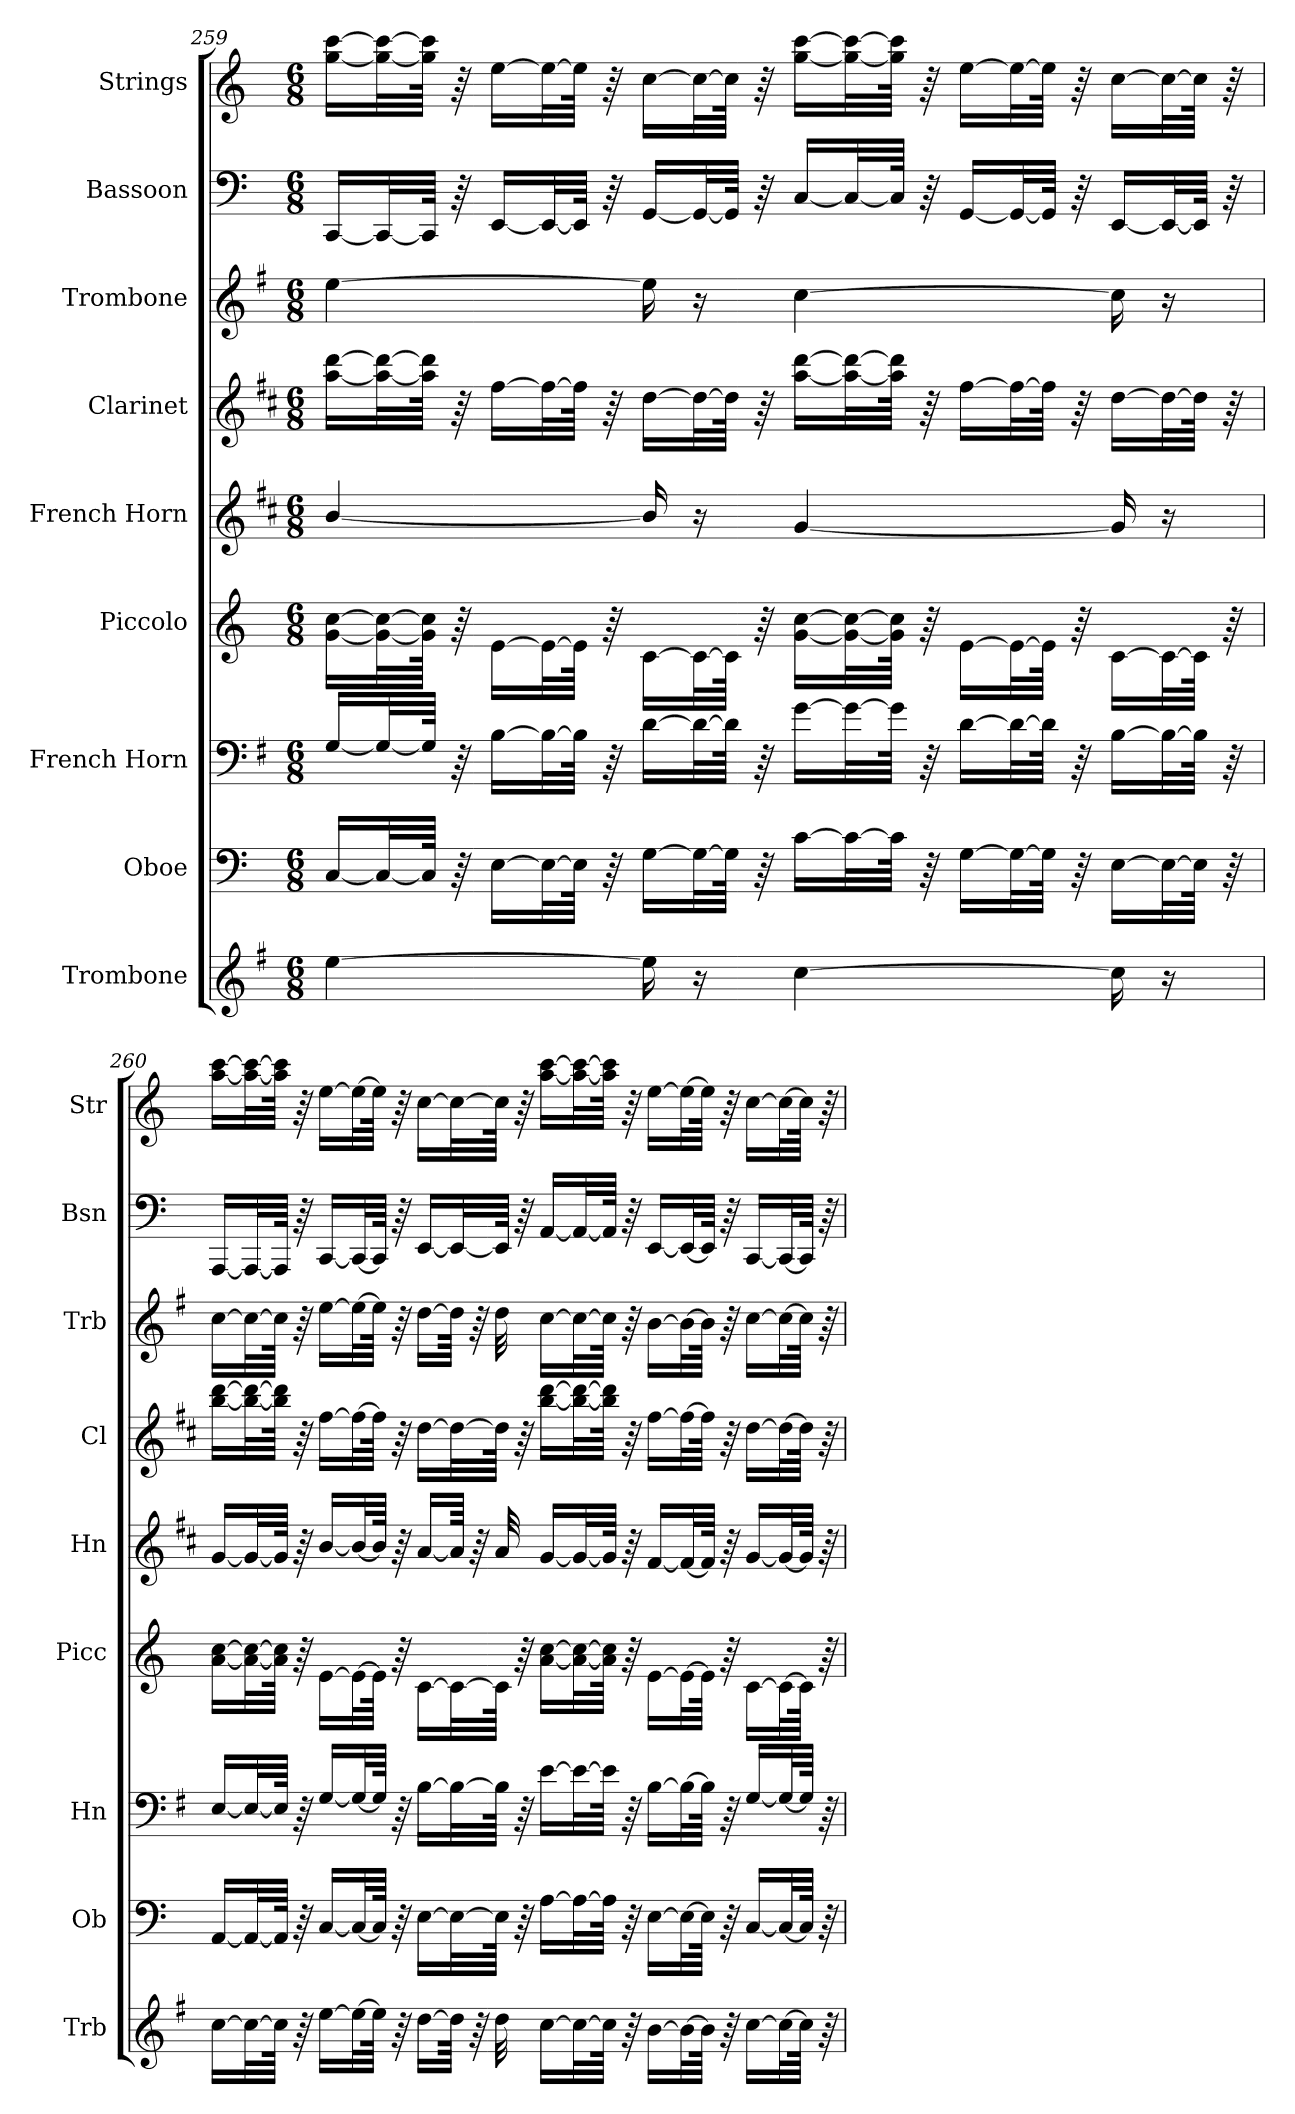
**kern	**kern	**kern	**kern	**kern	**kern	**kern	**kern	**kern
*part9	*part8	*part7	*part6	*part5	*part4	*part3	*part2	*part1
*staff9	*staff8	*staff7	*staff6	*staff5	*staff4	*staff3	*staff2	*staff1
*I"Trombone	*I"Oboe	*I"French Horn	*I"Piccolo	*I"French Horn	*I"Clarinet	*I"Trombone	*I"Bassoon	*I"Strings
*I'Trb	*I'Ob	*I'Hn	*I'Picc	*I'Hn	*I'Cl	*I'Trb	*I'Bsn	*I'Str
!!LO:PB:g=z
*clefG2	*clefF4	*clefF4	*clefG2	*clefG2	*clefG2	*clefG2	*clefF4	*clefG2
*	*	*ITrd4c7	*ITrd-7c-12	*ITrd4c7	*ITrd1c2	*	*	*
*k[f#]	*k[]	*k[]	*k[]	*k[f#]	*k[]	*k[f#]	*k[]	*k[]
*M6/8	*M6/8	*M6/8	*M6/8	*M6/8	*M6/8	*M6/8	*M6/8	*M6/8
=259	=259	=259	=259	=259	=259	=259	=259	=259
[4ee\	[16C/LL	[16C/LL	[16gg\ [16ccc\LL	[4e/	[16gg\ [16ccc\LL	[4ee\	[16CC/LL	[16gg\ [16ccc\LL
.	32C/L_	32C/L_	32gg\_ 32ccc\_L	.	32gg\_ 32ccc\_L	.	32CC/L_	32gg\_ 32ccc\_L
.	64C/JJJk]	64C/JJJk]	64gg\] 64ccc\]JJJk	.	64gg\] 64ccc\]JJJk	.	64CC/JJJk]	64gg\] 64ccc\]JJJk
.	64r	64r	64r	.	64r	.	64r	64r
.	[16E\LL	[16E\LL	[16ee\LL	.	[16ee\LL	.	[16EE/LL	[16ee\LL
.	32E\L_	32E\L_	32ee\L_	.	32ee\L_	.	32EE/L_	32ee\L_
.	64E\JJJk]	64E\JJJk]	64ee\JJJk]	.	64ee\JJJk]	.	64EE/JJJk]	64ee\JJJk]
.	64r	64r	64r	.	64r	.	64r	64r
16ee\]	[16G\LL	[16G\LL	[16cc\LL	16e/]	[16cc\LL	16ee\]	[16GG/LL	[16cc\LL
16r	32G\L_	32G\L_	32cc\L_	16r	32cc\L_	16r	32GG/L_	32cc\L_
.	64G\JJJk]	64G\JJJk]	64cc\JJJk]	.	64cc\JJJk]	.	64GG/JJJk]	64cc\JJJk]
.	64r	64r	64r	.	64r	.	64r	64r
[4cc\	[16c\LL	[16c\LL	[16gg\ [16ccc\LL	[4c/	[16gg\ [16ccc\LL	[4cc\	[16C/LL	[16gg\ [16ccc\LL
.	32c\L_	32c\L_	32gg\_ 32ccc\_L	.	32gg\_ 32ccc\_L	.	32C/L_	32gg\_ 32ccc\_L
.	64c\JJJk]	64c\JJJk]	64gg\] 64ccc\]JJJk	.	64gg\] 64ccc\]JJJk	.	64C/JJJk]	64gg\] 64ccc\]JJJk
.	64r	64r	64r	.	64r	.	64r	64r
.	[16G\LL	[16G\LL	[16ee\LL	.	[16ee\LL	.	[16GG/LL	[16ee\LL
.	32G\L_	32G\L_	32ee\L_	.	32ee\L_	.	32GG/L_	32ee\L_
.	64G\JJJk]	64G\JJJk]	64ee\JJJk]	.	64ee\JJJk]	.	64GG/JJJk]	64ee\JJJk]
.	64r	64r	64r	.	64r	.	64r	64r
16cc\]	[16E\LL	[16E\LL	[16cc\LL	16c/]	[16cc\LL	16cc\]	[16EE/LL	[16cc\LL
16r	32E\L_	32E\L_	32cc\L_	16r	32cc\L_	16r	32EE/L_	32cc\L_
.	64E\JJJk]	64E\JJJk]	64cc\JJJk]	.	64cc\JJJk]	.	64EE/JJJk]	64cc\JJJk]
.	64r	64r	64r	.	64r	.	64r	64r
!!LO:PB:g=z
=260	=260	=260	=260	=260	=260	=260	=260	=260
[16cc\LL	[16AA/LL	[16AA/LL	[16aa\ [16ccc\LL	[16c/LL	[16aa\ [16ccc\LL	[16cc\LL	[16AAA/LL	[16aa\ [16ccc\LL
32cc\L_	32AA/L_	32AA/L_	32aa\_ 32ccc\_L	32c/L_	32aa\_ 32ccc\_L	32cc\L_	32AAA/L_	32aa\_ 32ccc\_L
64cc\JJJk]	64AA/JJJk]	64AA/JJJk]	64aa\] 64ccc\]JJJk	64c/JJJk]	64aa\] 64ccc\]JJJk	64cc\JJJk]	64AAA/JJJk]	64aa\] 64ccc\]JJJk
64r	64r	64r	64r	64r	64r	64r	64r	64r
[16ee\LL	[16C/LL	[16C/LL	[16ee\LL	[16e/LL	[16ee\LL	[16ee\LL	[16CC/LL	[16ee\LL
32ee\L_	32C/L_	32C/L_	32ee\L_	32e/L_	32ee\L_	32ee\L_	32CC/L_	32ee\L_
64ee\JJJk]	64C/JJJk]	64C/JJJk]	64ee\JJJk]	64e/JJJk]	64ee\JJJk]	64ee\JJJk]	64CC/JJJk]	64ee\JJJk]
64r	64r	64r	64r	64r	64r	64r	64r	64r
[16dd\LL	[16E\LL	[16E\LL	[16cc\LL	[16d/LL	[16cc\LL	[16dd\LL	[16EE/LL	[16cc\LL
64dd\JJkk]	32E\L_	32E\L_	32cc\L_	64d/JJkk]	32cc\L_	64dd\JJkk]	32EE/L_	32cc\L_
64r	.	.	.	64r	.	64r	.	.
32dd\	64E\JJJk]	64E\JJJk]	64cc\JJJk]	32d/	64cc\JJJk]	32dd\	64EE/JJJk]	64cc\JJJk]
.	64r	64r	64r	.	64r	.	64r	64r
[16cc\LL	[16A\LL	[16A\LL	[16aa\ [16ccc\LL	[16c/LL	[16aa\ [16ccc\LL	[16cc\LL	[16AA/LL	[16aa\ [16ccc\LL
32cc\L_	32A\L_	32A\L_	32aa\_ 32ccc\_L	32c/L_	32aa\_ 32ccc\_L	32cc\L_	32AA/L_	32aa\_ 32ccc\_L
64cc\JJJk]	64A\JJJk]	64A\JJJk]	64aa\] 64ccc\]JJJk	64c/JJJk]	64aa\] 64ccc\]JJJk	64cc\JJJk]	64AA/JJJk]	64aa\] 64ccc\]JJJk
64r	64r	64r	64r	64r	64r	64r	64r	64r
[16b\LL	[16E\LL	[16E\LL	[16ee\LL	[16B/LL	[16ee\LL	[16b\LL	[16EE/LL	[16ee\LL
32b\L_	32E\L_	32E\L_	32ee\L_	32B/L_	32ee\L_	32b\L_	32EE/L_	32ee\L_
64b\JJJk]	64E\JJJk]	64E\JJJk]	64ee\JJJk]	64B/JJJk]	64ee\JJJk]	64b\JJJk]	64EE/JJJk]	64ee\JJJk]
64r	64r	64r	64r	64r	64r	64r	64r	64r
[16cc\LL	[16C/LL	[16C/LL	[16cc\LL	[16c/LL	[16cc\LL	[16cc\LL	[16CC/LL	[16cc\LL
32cc\L_	32C/L_	32C/L_	32cc\L_	32c/L_	32cc\L_	32cc\L_	32CC/L_	32cc\L_
64cc\JJJk]	64C/JJJk]	64C/JJJk]	64cc\JJJk]	64c/JJJk]	64cc\JJJk]	64cc\JJJk]	64CC/JJJk]	64cc\JJJk]
64r	64r	64r	64r	64r	64r	64r	64r	64r
=	=	=	=	=	=	=	=	=
*-	*-	*-	*-	*-	*-	*-	*-	*-
